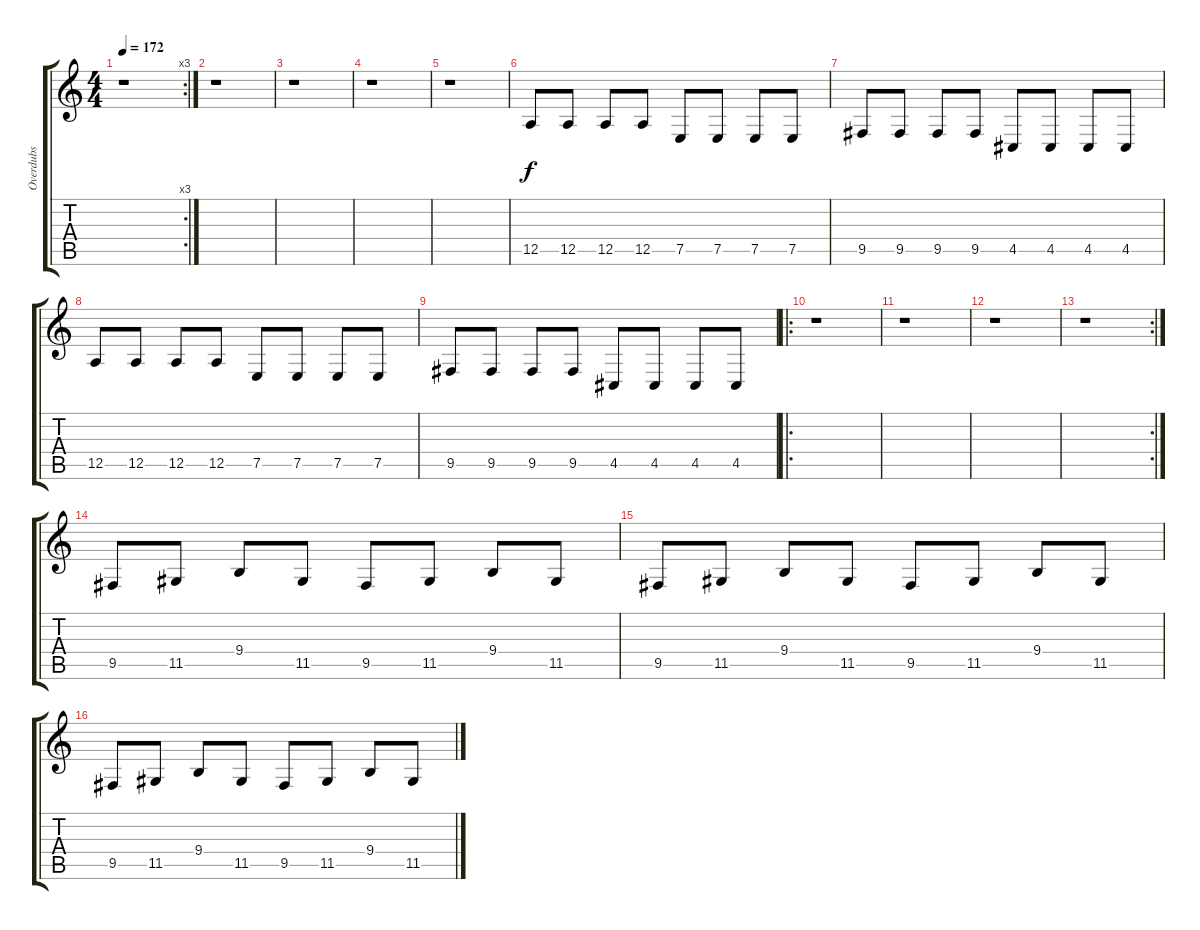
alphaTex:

\track ("Overdubs" "Overdubs") {instrument lead8bassandlead}
\staff {score tabs}
\tuning (E4 B3 G3 D3 A2 E2) {hide}
\rc 3
\ts (4 4)
\tempo 172
\clef g2
\ks c
r.1{dy f} |
r.1 |
r.1 |
r.1 |
r.1 |
12.5.8 12.5.8 12.5.8 12.5.8 7.5.8 7.5.8 7.5.8 7.5.8 |
9.5.8 9.5.8 9.5.8 9.5.8 4.5.8 4.5.8 4.5.8 4.5.8 |
12.5.8 12.5.8 12.5.8 12.5.8 7.5.8 7.5.8 7.5.8 7.5.8 |
9.5.8 9.5.8 9.5.8 9.5.8 4.5.8 4.5.8 4.5.8 4.5.8 |
\ro
r.1 |
r.1 |
r.1 |
\rc 2
r.1 |
9.5.8 11.5.8 9.4.8 11.5.8 9.5.8 11.5.8 9.4.8 11.5.8 |
9.5.8 11.5.8 9.4.8 11.5.8 9.5.8 11.5.8 9.4.8 11.5.8 |
9.5.8 11.5.8 9.4.8 11.5.8 9.5.8 11.5.8 9.4.8 11.5.8
